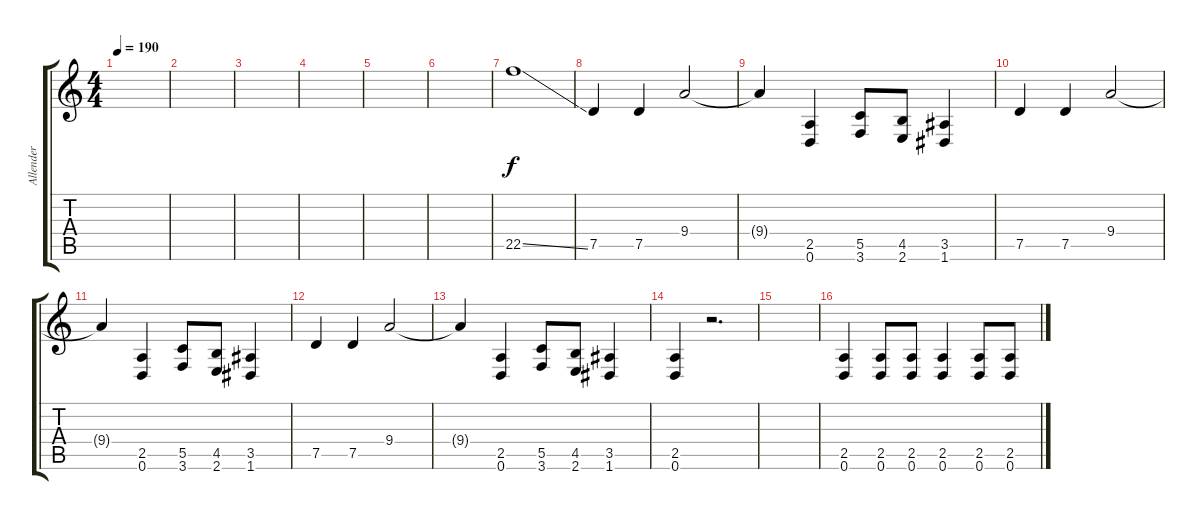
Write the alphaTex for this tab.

\track ("Allender" "Allender") {instrument distortionguitar}
\staff {score tabs}
\tuning (D4 A3 F3 C3 G2 D2) {hide}
\ts (4 4)
\tempo 190
\clef g2
\ks c
|
|
|
|
|
|
22.5{ss}.1 |
7.5.4 7.5.4 9.4.2 |
9.4{t}.4 (2.5 0.6).4 (5.5 3.6).8 (4.5 2.6).8 (3.5 1.6).4 |
7.5.4 7.5.4 9.4.2 |
9.4{t}.4 (2.5 0.6).4 (5.5 3.6).8 (4.5 2.6).8 (3.5 1.6).4 |
7.5.4 7.5.4 9.4.2 |
9.4{t}.4 (2.5 0.6).4 (5.5 3.6).8 (4.5 2.6).8 (3.5 1.6).4 |
(2.5 0.6).4 r.2{d} |
|
(2.5 0.6).4 (2.5 0.6).8 (2.5 0.6).8 (2.5 0.6).4 (2.5 0.6).8 (2.5 0.6).8
